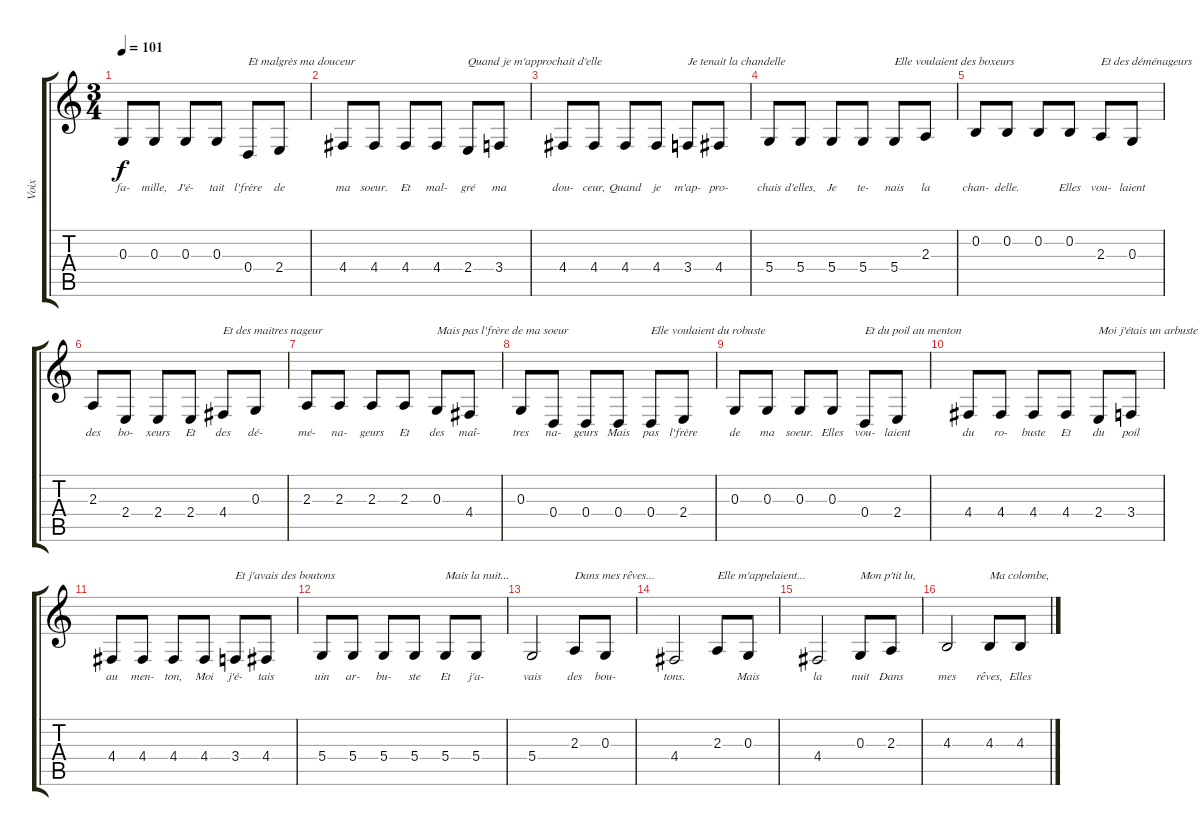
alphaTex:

\track ("Voix" "Voix") {instrument flute}
\staff {score tabs}
\tuning (E4 B3 G3 D3 A2 E2) {hide}
\ts (3 4)
\tempo 101
\clef g2
\ks c
0.3.8{lyrics (0 "fa-") lyrics (1 "") lyrics (2 "") lyrics (3 "") lyrics (4 "") dy f} 0.3.8{lyrics (0 "mille,") lyrics (1 "") lyrics (2 "") lyrics (3 "") lyrics (4 "")} 0.3.8{lyrics (0 "J'é-") lyrics (1 "") lyrics (2 "") lyrics (3 "") lyrics (4 "")} 0.3.8{lyrics (0 "tait") lyrics (1 "") lyrics (2 "") lyrics (3 "") lyrics (4 "")} 0.4.8{txt "Et malgrès ma douceur" lyrics (0 "l'frère") lyrics (1 "") lyrics (2 "") lyrics (3 "") lyrics (4 "")} 2.4.8{lyrics (0 "de") lyrics (1 "") lyrics (2 "") lyrics (3 "") lyrics (4 "")} |
4.4.8{lyrics (0 "ma") lyrics (1 "") lyrics (2 "") lyrics (3 "") lyrics (4 "")} 4.4.8{lyrics (0 "soeur.") lyrics (1 "") lyrics (2 "") lyrics (3 "") lyrics (4 "")} 4.4.8{lyrics (0 "Et") lyrics (1 "") lyrics (2 "") lyrics (3 "") lyrics (4 "")} 4.4.8{lyrics (0 "mal-") lyrics (1 "") lyrics (2 "") lyrics (3 "") lyrics (4 "")} 2.4.8{txt "Quand je m'approchait d'elle" lyrics (0 "gré") lyrics (1 "") lyrics (2 "") lyrics (3 "") lyrics (4 "")} 3.4.8{lyrics (0 "ma") lyrics (1 "") lyrics (2 "") lyrics (3 "") lyrics (4 "")} |
4.4.8{lyrics (0 "dou-") lyrics (1 "") lyrics (2 "") lyrics (3 "") lyrics (4 "")} 4.4.8{lyrics (0 "ceur,") lyrics (1 "") lyrics (2 "") lyrics (3 "") lyrics (4 "")} 4.4.8{lyrics (0 "Quand") lyrics (1 "") lyrics (2 "") lyrics (3 "") lyrics (4 "")} 4.4.8{lyrics (0 "je") lyrics (1 "") lyrics (2 "") lyrics (3 "") lyrics (4 "")} 3.4.8{txt "Je tenait la chandelle" lyrics (0 "m'ap-") lyrics (1 "") lyrics (2 "") lyrics (3 "") lyrics (4 "")} 4.4.8{lyrics (0 "pro-") lyrics (1 "") lyrics (2 "") lyrics (3 "") lyrics (4 "")} |
5.4.8{lyrics (0 "chais") lyrics (1 "") lyrics (2 "") lyrics (3 "") lyrics (4 "")} 5.4.8{lyrics (0 "d'elles,") lyrics (1 "") lyrics (2 "") lyrics (3 "") lyrics (4 "")} 5.4.8{lyrics (0 "Je") lyrics (1 "") lyrics (2 "") lyrics (3 "") lyrics (4 "")} 5.4.8{lyrics (0 "te-") lyrics (1 "") lyrics (2 "") lyrics (3 "") lyrics (4 "")} 5.4.8{txt "Elle voulaient des boxeurs" lyrics (0 "nais") lyrics (1 "") lyrics (2 "") lyrics (3 "") lyrics (4 "")} 2.3.8{lyrics (0 "la") lyrics (1 "") lyrics (2 "") lyrics (3 "") lyrics (4 "")} |
0.2.8{lyrics (0 "chan-") lyrics (1 "") lyrics (2 "") lyrics (3 "") lyrics (4 "")} 0.2.8{lyrics (0 "delle.") lyrics (1 "") lyrics (2 "") lyrics (3 "") lyrics (4 "")} 0.2.8{lyrics (0 "") lyrics (1 "") lyrics (2 "") lyrics (3 "") lyrics (4 "")} 0.2.8{lyrics (0 "Elles") lyrics (1 "") lyrics (2 "") lyrics (3 "") lyrics (4 "")} 2.3.8{txt "Et des déménageurs" lyrics (0 "vou-") lyrics (1 "") lyrics (2 "") lyrics (3 "") lyrics (4 "")} 0.3.8{lyrics (0 "laient") lyrics (1 "") lyrics (2 "") lyrics (3 "") lyrics (4 "")} |
2.3.8{lyrics (0 "des") lyrics (1 "") lyrics (2 "") lyrics (3 "") lyrics (4 "")} 2.4.8{lyrics (0 "bo-") lyrics (1 "") lyrics (2 "") lyrics (3 "") lyrics (4 "")} 2.4.8{lyrics (0 "xeurs") lyrics (1 "") lyrics (2 "") lyrics (3 "") lyrics (4 "")} 2.4.8{lyrics (0 "Et") lyrics (1 "") lyrics (2 "") lyrics (3 "") lyrics (4 "")} 4.4.8{txt "Et des maitres nageur" lyrics (0 "des") lyrics (1 "") lyrics (2 "") lyrics (3 "") lyrics (4 "")} 0.3.8{lyrics (0 "dé-") lyrics (1 "") lyrics (2 "") lyrics (3 "") lyrics (4 "")} |
2.3.8{lyrics (0 "mé-") lyrics (1 "") lyrics (2 "") lyrics (3 "") lyrics (4 "")} 2.3.8{lyrics (0 "na-") lyrics (1 "") lyrics (2 "") lyrics (3 "") lyrics (4 "")} 2.3.8{lyrics (0 "geurs") lyrics (1 "") lyrics (2 "") lyrics (3 "") lyrics (4 "")} 2.3.8{lyrics (0 "Et") lyrics (1 "") lyrics (2 "") lyrics (3 "") lyrics (4 "")} 0.3.8{txt "Mais pas l'frère de ma soeur" lyrics (0 "des") lyrics (1 "") lyrics (2 "") lyrics (3 "") lyrics (4 "")} 4.4.8{lyrics (0 "maî-") lyrics (1 "") lyrics (2 "") lyrics (3 "") lyrics (4 "")} |
0.3.8{lyrics (0 "tres") lyrics (1 "") lyrics (2 "") lyrics (3 "") lyrics (4 "")} 0.4.8{lyrics (0 "na-") lyrics (1 "") lyrics (2 "") lyrics (3 "") lyrics (4 "")} 0.4.8{lyrics (0 "geurs") lyrics (1 "") lyrics (2 "") lyrics (3 "") lyrics (4 "")} 0.4.8{lyrics (0 "Mais") lyrics (1 "") lyrics (2 "") lyrics (3 "") lyrics (4 "")} 0.4.8{txt "Elle voulaient du robuste" lyrics (0 "pas") lyrics (1 "") lyrics (2 "") lyrics (3 "") lyrics (4 "")} 2.4.8{lyrics (0 "l'frère") lyrics (1 "") lyrics (2 "") lyrics (3 "") lyrics (4 "")} |
0.3.8{lyrics (0 "de") lyrics (1 "") lyrics (2 "") lyrics (3 "") lyrics (4 "")} 0.3.8{lyrics (0 "ma") lyrics (1 "") lyrics (2 "") lyrics (3 "") lyrics (4 "")} 0.3.8{lyrics (0 "soeur.") lyrics (1 "") lyrics (2 "") lyrics (3 "") lyrics (4 "")} 0.3.8{lyrics (0 "Elles") lyrics (1 "") lyrics (2 "") lyrics (3 "") lyrics (4 "")} 0.4.8{txt "Et du poil au menton" lyrics (0 "vou-") lyrics (1 "") lyrics (2 "") lyrics (3 "") lyrics (4 "")} 2.4.8{lyrics (0 "laient") lyrics (1 "") lyrics (2 "") lyrics (3 "") lyrics (4 "")} |
4.4.8{lyrics (0 "du") lyrics (1 "") lyrics (2 "") lyrics (3 "") lyrics (4 "")} 4.4.8{lyrics (0 "ro-") lyrics (1 "") lyrics (2 "") lyrics (3 "") lyrics (4 "")} 4.4.8{lyrics (0 "buste") lyrics (1 "") lyrics (2 "") lyrics (3 "") lyrics (4 "")} 4.4.8{lyrics (0 "Et") lyrics (1 "") lyrics (2 "") lyrics (3 "") lyrics (4 "")} 2.4.8{txt "Moi j'étais un arbuste" lyrics (0 "du") lyrics (1 "") lyrics (2 "") lyrics (3 "") lyrics (4 "")} 3.4.8{lyrics (0 "poil") lyrics (1 "") lyrics (2 "") lyrics (3 "") lyrics (4 "")} |
4.4.8{lyrics (0 "au") lyrics (1 "") lyrics (2 "") lyrics (3 "") lyrics (4 "")} 4.4.8{lyrics (0 "men-") lyrics (1 "") lyrics (2 "") lyrics (3 "") lyrics (4 "")} 4.4.8{lyrics (0 "ton,") lyrics (1 "") lyrics (2 "") lyrics (3 "") lyrics (4 "")} 4.4.8{lyrics (0 "Moi") lyrics (1 "") lyrics (2 "") lyrics (3 "") lyrics (4 "")} 3.4.8{txt "Et j'avais des boutons" lyrics (0 "j'é-") lyrics (1 "") lyrics (2 "") lyrics (3 "") lyrics (4 "")} 4.4.8{lyrics (0 "tais") lyrics (1 "") lyrics (2 "") lyrics (3 "") lyrics (4 "")} |
5.4.8{lyrics (0 "uin") lyrics (1 "") lyrics (2 "") lyrics (3 "") lyrics (4 "")} 5.4.8{lyrics (0 "ar-") lyrics (1 "") lyrics (2 "") lyrics (3 "") lyrics (4 "")} 5.4.8{lyrics (0 "bu-") lyrics (1 "") lyrics (2 "") lyrics (3 "") lyrics (4 "")} 5.4.8{lyrics (0 "ste") lyrics (1 "") lyrics (2 "") lyrics (3 "") lyrics (4 "")} 5.4.8{txt "Mais la nuit..." lyrics (0 "Et") lyrics (1 "") lyrics (2 "") lyrics (3 "") lyrics (4 "")} 5.4.8{lyrics (0 "j'a-") lyrics (1 "") lyrics (2 "") lyrics (3 "") lyrics (4 "")} |
5.4.2{lyrics (0 "vais") lyrics (1 "") lyrics (2 "") lyrics (3 "") lyrics (4 "")} 2.3.8{txt "Dans mes rêves..." lyrics (0 "des") lyrics (1 "") lyrics (2 "") lyrics (3 "") lyrics (4 "")} 0.3.8{lyrics (0 "bou-") lyrics (1 "") lyrics (2 "") lyrics (3 "") lyrics (4 "")} |
4.4.2{lyrics (0 "tons.") lyrics (1 "") lyrics (2 "") lyrics (3 "") lyrics (4 "")} 2.3.8{txt "Elle m'appelaient..." lyrics (0 "") lyrics (1 "") lyrics (2 "") lyrics (3 "") lyrics (4 "")} 0.3.8{lyrics (0 "Mais") lyrics (1 "") lyrics (2 "") lyrics (3 "") lyrics (4 "")} |
4.4.2{lyrics (0 "la") lyrics (1 "") lyrics (2 "") lyrics (3 "") lyrics (4 "")} 0.3.8{txt "Mon p'tit lu," lyrics (0 "nuit") lyrics (1 "") lyrics (2 "") lyrics (3 "") lyrics (4 "")} 2.3.8{lyrics (0 "Dans") lyrics (1 "") lyrics (2 "") lyrics (3 "") lyrics (4 "")} |
4.3.2{lyrics (0 "mes") lyrics (1 "") lyrics (2 "") lyrics (3 "") lyrics (4 "")} 4.3.8{txt "Ma colombe," lyrics (0 "rêves,") lyrics (1 "") lyrics (2 "") lyrics (3 "") lyrics (4 "")} 4.3.8{lyrics (0 "Elles") lyrics (1 "") lyrics (2 "") lyrics (3 "") lyrics (4 "")}
